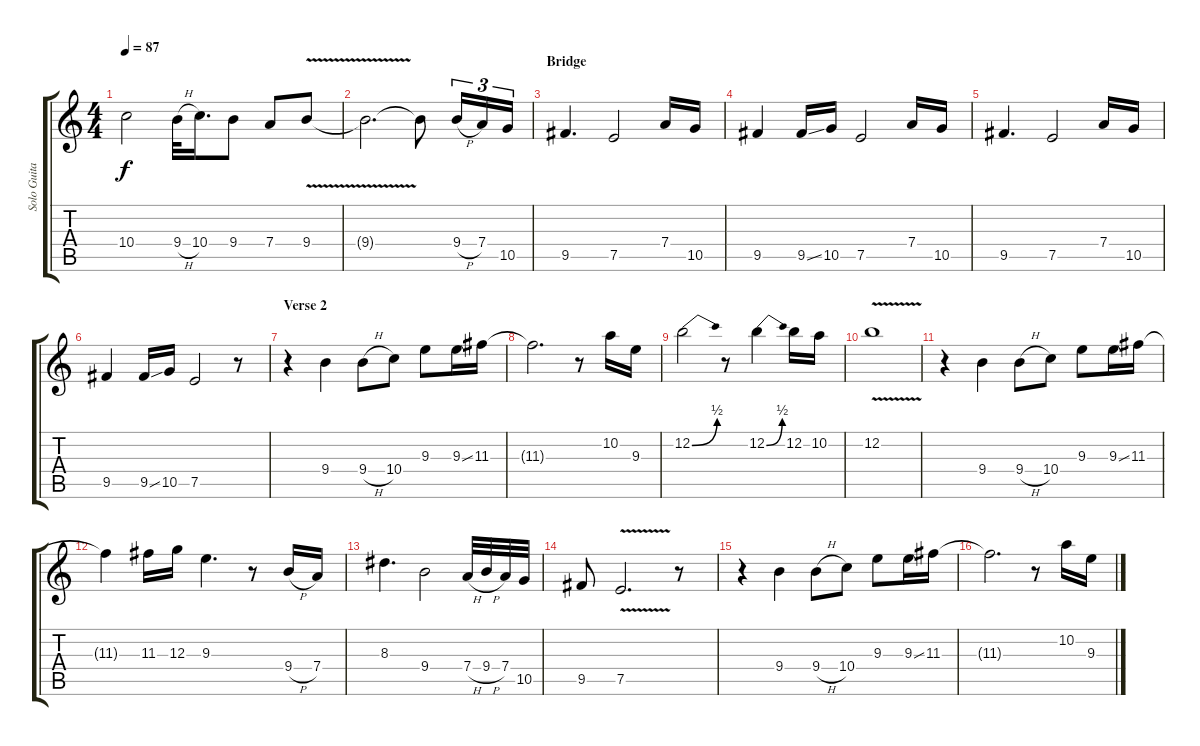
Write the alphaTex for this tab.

\track ("Solo Guitar" "Solo Guita") {instrument overdrivenguitar}
\staff {score tabs}
\tuning (E4 B3 G3 D3 A2 E2) {hide}
\ts (4 4)
\tempo 87
\clef g2
\ks c
10.4.2{dy f} 9.4{h}.32 10.4.16{d} 9.4.8 7.4.8 9.4{v}.8 |
9.4{t}.2{d} 9.4{t}.8 9.4{h}.16{tu (3 2)} 7.4.16{tu (3 2)} 10.5.16{tu (3 2)} |
\section ("" "Bridge")
9.5.4{d} 7.5.2 7.4.16 10.5.16 |
9.5.4 9.5{ss}.16 10.5.16 7.5.2 7.4.16 10.5.16 |
9.5.4{d} 7.5.2 7.4.16 10.5.16 |
9.5.4 9.5{ss}.16 10.5.16 7.5.2 r.8 |
\section ("" "Verse 2")
r.4 9.4.4 9.4{h}.8 10.4.8 9.3.8 9.3{ss}.16 11.3.16 |
11.3{t}.2{d} r.8 10.2.16 9.3.16 |
12.2{be (bend 0 0 60 2)}.2 r.8 12.2{be (bend 0 0 60 2)}.4 12.2.16 10.2.16 |
12.2{v}.1 |
r.4 9.4.4 9.4{h}.8 10.4.8 9.3.8 9.3{ss}.16 11.3.16 |
11.3{t}.4 11.3.16 12.3.16 9.3.4{d} r.8 9.4{h}.16 7.4.16 |
8.3.4{d} 9.4.2 7.4{h}.32 9.4{h}.32 7.4.32 10.5.32 |
9.5.8 7.5{v}.2{d} r.8 |
r.4 9.4.4 9.4{h}.8 10.4.8 9.3.8 9.3{ss}.16 11.3.16 |
11.3{t}.2{d} r.8 10.2.16 9.3.16
